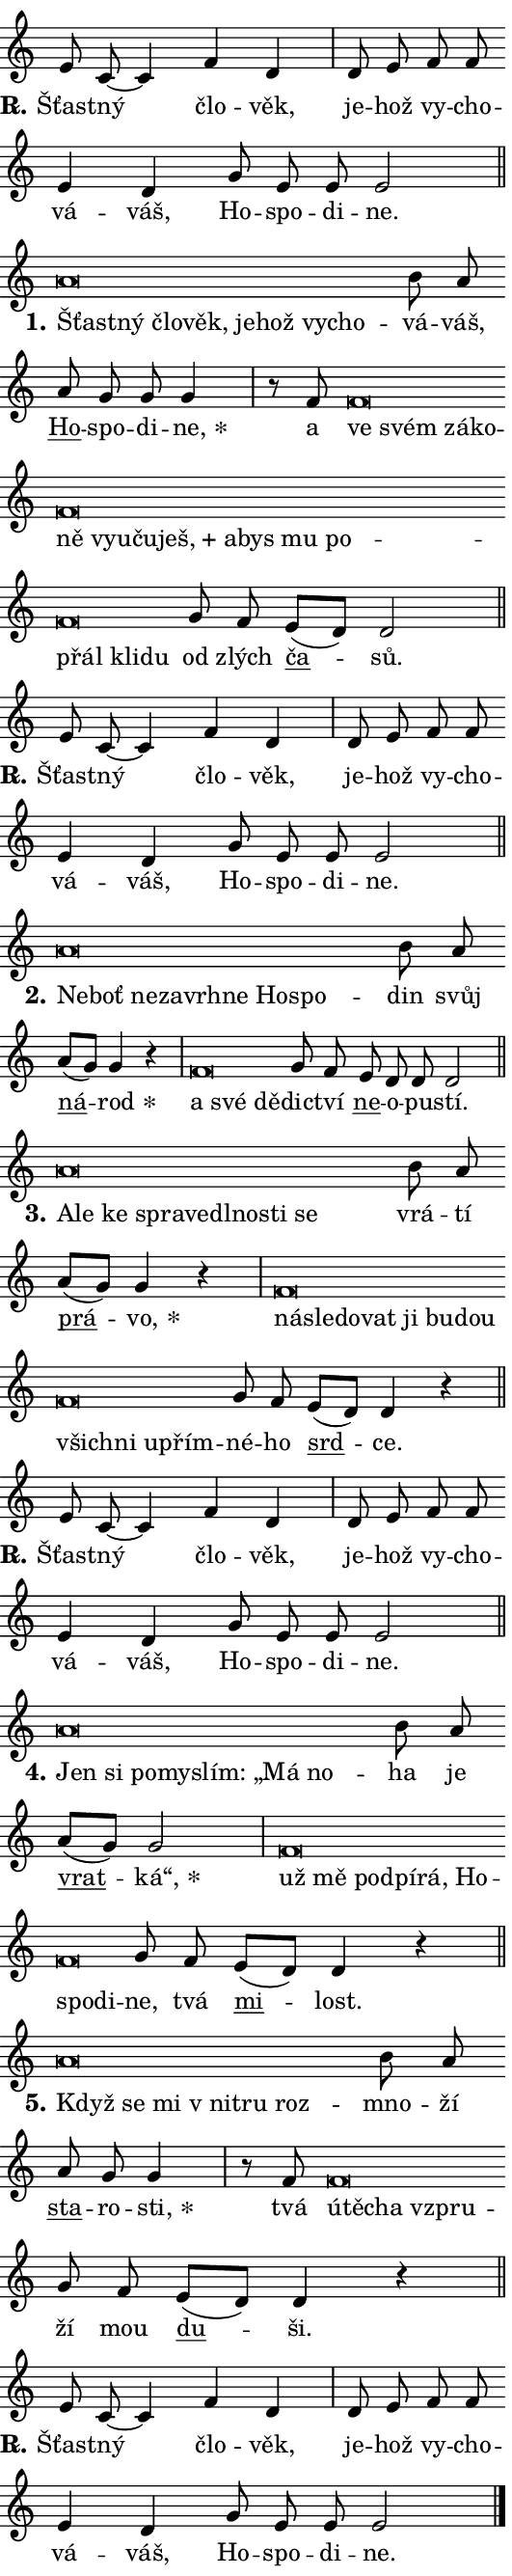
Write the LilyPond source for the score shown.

\version "2.24.0"
\header { tagline = "" }
\paper {
  indent = 0\cm
  top-margin = 0\cm
  right-margin = 0.13\cm % to fit lyric hyphens
  bottom-margin = 0\cm
  left-margin = 0\cm
  paper-width = 9\cm
  page-breaking = #ly:one-page-breaking
  system-system-spacing.basic-distance = #11
  score-system-spacing.basic-distance = #11
  ragged-last = ##f
}


%% Author: Thomas Morley
%% https://lists.gnu.org/archive/html/lilypond-user/2020-05/msg00002.html
#(define (line-position grob)
"Returns position of @var[grob} in current system:
   @code{'start}, if at first time-step
   @code{'end}, if at last time-step
   @code{'middle} otherwise
"
  (let* ((col (ly:item-get-column grob))
         (ln (ly:grob-object col 'left-neighbor))
         (rn (ly:grob-object col 'right-neighbor))
         (col-to-check-left (if (ly:grob? ln) ln col))
         (col-to-check-right (if (ly:grob? rn) rn col))
         (break-dir-left
           (and
             (ly:grob-property col-to-check-left 'non-musical #f)
             (ly:item-break-dir col-to-check-left)))
         (break-dir-right
           (and
             (ly:grob-property col-to-check-right 'non-musical #f)
             (ly:item-break-dir col-to-check-right))))
        (cond ((eqv? 1 break-dir-left) 'start)
              ((eqv? -1 break-dir-right) 'end)
              (else 'middle))))

#(define (tranparent-at-line-position vctor)
  (lambda (grob)
  "Relying on @code{line-position} select the relevant enry from @var{vctor}.
Used to determine transparency,"
    (case (line-position grob)
      ((end) (not (vector-ref vctor 0)))
      ((middle) (not (vector-ref vctor 1)))
      ((start) (not (vector-ref vctor 2))))))

noteHeadBreakVisibility =
#(define-music-function (break-visibility)(vector?)
"Makes @code{NoteHead}s transparent relying on @var{break-visibility}"
#{
  \override NoteHead.transparent =
    #(tranparent-at-line-position break-visibility)
#})

#(define delete-ledgers-for-transparent-note-heads
  (lambda (grob)
    "Reads whether a @code{NoteHead} is transparent.
If so this @code{NoteHead} is removed from @code{'note-heads} from
@var{grob}, which is supposed to be @code{LedgerLineSpanner}.
As a result ledgers are not printed for this @code{NoteHead}"
    (let* ((nhds-array (ly:grob-object grob 'note-heads))
           (nhds-list
             (if (ly:grob-array? nhds-array)
                 (ly:grob-array->list nhds-array)
                 '()))
           ;; Relies on the transparent-property being done before
           ;; Staff.LedgerLineSpanner.after-line-breaking is executed.
           ;; This is fragile ...
           (to-keep
             (remove
               (lambda (nhd)
                 (ly:grob-property nhd 'transparent #f))
               nhds-list)))
      ;; TODO find a better method to iterate over grob-arrays, similiar
      ;; to filter/remove etc for lists
      ;; For now rebuilt from scratch
      (set! (ly:grob-object grob 'note-heads)  '())
      (for-each
        (lambda (nhd)
          (ly:pointer-group-interface::add-grob grob 'note-heads nhd))
        to-keep))))

squashNotes = {
  \override NoteHead.X-extent = #'(-0.2 . 0.2)
  \override NoteHead.Y-extent = #'(-0.75 . 0)
  \override NoteHead.stencil =
    #(lambda (grob)
       (let ((pos (ly:grob-property grob 'staff-position)))
         (begin
           (if (< pos -7) (display "ERROR: Lower brevis then expected\n") (display ""))
           (if (<= pos -6) ly:text-interface::print ly:note-head::print))))
}
unSquashNotes = {
  \revert NoteHead.X-extent
  \revert NoteHead.Y-extent
  \revert NoteHead.stencil
}

hideNotes = \noteHeadBreakVisibility #begin-of-line-visible
unHideNotes = \noteHeadBreakVisibility #all-visible

% work-around for resetting accidentals
% https://lilypond.org/doc/v2.23/Documentation/notation/displaying-rhythms#unmetered-music
cadenzaMeasure = {
  \cadenzaOff
  \partial 1024 s1024
  \cadenzaOn
}

#(define-markup-command (accent layout props text) (markup?)
  "Underline accented syllable"
  (interpret-markup layout props
    #{\markup \override #'(offset . 4.3) \underline { #text }#}))

responsum = \markup \concat {
  "R" \hspace #-1.05 \path #0.1 #'((moveto 0 0.07) (lineto 0.9 0.8)) \hspace #0.05 "."
}

spaceSize = #0.6828661417322834 % exact space size for TeX Gyre Schola

\layout {
  \context {
    \Staff
    \remove "Time_signature_engraver"
    \override LedgerLineSpanner.after-line-breaking = #delete-ledgers-for-transparent-note-heads
  }
  \context {
    \Lyrics {
      \override LyricSpace.minimum-distance = \spaceSize
      \override LyricText.font-name = #"TeX Gyre Schola"
      \override LyricText.font-size = 1
      \override StanzaNumber.font-name = #"TeX Gyre Schola Bold"
      \override StanzaNumber.font-size = 1
    }
  }
  \context {
    \Score 
    \override NoteHead.text =
      #(lambda (grob) 
        (let ((pos (ly:grob-property grob 'staff-position)))
          #{\markup {
            \combine
              \halign #-0.55 \raise #(if (= pos -6) 0 0.5) \override #'(thickness . 2) \draw-line #'(3.2 . 0)
              \musicglyph "noteheads.sM1"
          }#}))
  }
}

% magnetic-lyrics.ily
%
%   written by
%     Jean Abou Samra <jean@abou-samra.fr>
%     Werner Lemberg <wl@gnu.org>
%
%   adapted by
%     Jiri Hon <jiri.hon@gmail.com>
%
% Version 2022-Apr-15

% https://www.mail-archive.com/lilypond-user@gnu.org/msg149350.html

#(define (Left_hyphen_pointer_engraver context)
   "Collect syllable-hyphen-syllable occurrences in lyrics and store
them in properties.  This engraver only looks to the left.  For
example, if the lyrics input is @code{foo -- bar}, it does the
following.

@itemize @bullet
@item
Set the @code{text} property of the @code{LyricHyphen} grob between
@q{foo} and @q{bar} to @code{foo}.

@item
Set the @code{left-hyphen} property of the @code{LyricText} grob with
text @q{foo} to the @code{LyricHyphen} grob between @q{foo} and
@q{bar}.
@end itemize

Use this auxiliary engraver in combination with the
@code{lyric-@/text::@/apply-@/magnetic-@/offset!} hook."
   (let ((hyphen #f)
         (text #f))
     (make-engraver
      (acknowledgers
       ((lyric-syllable-interface engraver grob source-engraver)
        (set! text grob)))
      (end-acknowledgers
       ((lyric-hyphen-interface engraver grob source-engraver)
        ;(when (not (grob::has-interface grob 'lyric-space-interface))
          (set! hyphen grob)));)
      ((stop-translation-timestep engraver)
       (when (and text hyphen)
         (ly:grob-set-object! text 'left-hyphen hyphen))
       (set! text #f)
       (set! hyphen #f)))))

#(define (lyric-text::apply-magnetic-offset! grob)
   "If the space between two syllables is less than the value in
property @code{LyricText@/.details@/.squash-threshold}, move the right
syllable to the left so that it gets concatenated with the left
syllable.

Use this function as a hook for
@code{LyricText@/.after-@/line-@/breaking} if the
@code{Left_@/hyphen_@/pointer_@/engraver} is active."
   (let ((hyphen (ly:grob-object grob 'left-hyphen #f)))
     (when hyphen
       (let ((left-text (ly:spanner-bound hyphen LEFT)))
         (when (grob::has-interface left-text 'lyric-syllable-interface)
           (let* ((common (ly:grob-common-refpoint grob left-text X))
                  (this-x-ext (ly:grob-extent grob common X))
                  (left-x-ext
                   (begin
                     ;; Trigger magnetism for left-text.
                     (ly:grob-property left-text 'after-line-breaking)
                     (ly:grob-extent left-text common X)))
                  ;; `delta` is the gap width between two syllables.
                  (delta (- (interval-start this-x-ext)
                            (interval-end left-x-ext)))
                  (details (ly:grob-property grob 'details))
                  (threshold (assoc-get 'squash-threshold details 0.2)))
             (when (< delta threshold)
               (let* (;; We have to manipulate the input text so that
                      ;; ligatures crossing syllable boundaries are not
                      ;; disabled.  For languages based on the Latin
                      ;; script this is essentially a beautification.
                      ;; However, for non-Western scripts it can be a
                      ;; necessity.
                      (lt (ly:grob-property left-text 'text))
                      (rt (ly:grob-property grob 'text))
                      (is-space (grob::has-interface hyphen 'lyric-space-interface))
                      (space (if is-space " " ""))
                      (extra-delta (if is-space spaceSize 0))
                      ;; Append new syllable.
                      (ltrt-space (if (and (string? lt) (string? rt))
                                (string-append lt space rt)
                                (make-concat-markup (list lt space rt))))
                      ;; Right-align `ltrt` to the right side.
                      (ltrt-space-markup (grob-interpret-markup
                               grob
                               (make-translate-markup
                                (cons (interval-length this-x-ext) 0)
                                (make-right-align-markup ltrt-space)))))
                 (begin
                   ;; Don't print `left-text`.
                   (ly:grob-set-property! left-text 'stencil #f)
                   ;; Set text and stencil (which holds all collected
                   ;; syllables so far) and shift it to the left.
                   (ly:grob-set-property! grob 'text ltrt-space)
                   (ly:grob-set-property! grob 'stencil ltrt-space-markup)
                   (ly:grob-translate-axis! grob (- (- delta extra-delta)) X))))))))))


#(define (lyric-hyphen::displace-bounds-first grob)
   ;; Make very sure this callback isn't triggered too early.
   (let ((left (ly:spanner-bound grob LEFT))
         (right (ly:spanner-bound grob RIGHT)))
     (ly:grob-property left 'after-line-breaking)
     (ly:grob-property right 'after-line-breaking)
     (ly:lyric-hyphen::print grob)))

squashThreshold = #0.4

\layout {
  \context {
    \Lyrics
    \consists #Left_hyphen_pointer_engraver
    \override LyricText.after-line-breaking =
      #lyric-text::apply-magnetic-offset!
    \override LyricHyphen.stencil = #lyric-hyphen::displace-bounds-first
    \override LyricText.details.squash-threshold = \squashThreshold
    \override LyricHyphen.minimum-distance = 0
    \override LyricHyphen.minimum-length = \squashThreshold
  }
}

squashText = \override LyricText.details.squash-threshold = 9999
unSquashText = \override LyricText.details.squash-threshold = \squashThreshold

leftText = \override LyricText.self-alignment-X = #LEFT
unLeftText = \revert LyricText.self-alignment-X

starOffset = #(lambda (grob) 
                (let ((x_offset (ly:self-alignment-interface::aligned-on-x-parent grob)))
                  (if (= x_offset 0) 0 (+ x_offset 1.2))))

star = #(define-music-function (syllable)(string?)
"Append star separator at the end of a syllable"
#{
  \once \override LyricText.X-offset = #starOffset
  \lyricmode { \markup {
    #syllable
    \override #'((font-name . "TeX Gyre Schola Bold")) \hspace #0.2 \lower #0.65 \larger "*"
  } }
#})

starAccent = #(define-music-function (syllable)(string?)
"Append star separator at the end of a syllable and make accent"
#{
  \once \override LyricText.X-offset = #starOffset
  \lyricmode { \markup {
    \accent #syllable
    \override #'((font-name . "TeX Gyre Schola Bold")) \hspace #0.2 \lower #0.65 \larger "*"
  } }
#})

breath = #(define-music-function (syllable)(string?)
"Append breathing indicator at the end of a syllable"
#{
  \lyricmode { \markup { #syllable "+" } }
#})

optionalBreath = #(define-music-function (syllable)(string?)
"Append optional breathing indicator at the end of a syllable"
#{
  \lyricmode { \markup { #syllable "(+)" } }
#})


\score {
    <<
        \new Voice = "melody" { \cadenzaOn \key c \major \relative { e'8 c~ c4 f d \cadenzaMeasure \bar "|" d8 e \bar "" f f \bar "" e4 d \bar "" g8 e e e2 \cadenzaMeasure \bar "||" \break } }
        \new Lyrics \lyricsto "melody" { \lyricmode { \set stanza = \responsum
Šťast -- ný člo -- věk, je -- hož vy -- cho -- vá -- váš, Ho -- spo -- di -- ne. } }
    >>
    \layout {}
}

\score {
    <<
        \new Voice = "melody" { \cadenzaOn \key c \major \relative { \squashNotes a'\breve*1/16 \hideNotes \breve*1/16 \bar "" \breve*1/16 \bar "" \breve*1/16 \bar "" \breve*1/16 \bar "" \breve*1/16 \bar "" \breve*1/16 \breve*1/16 \bar "" \unHideNotes \unSquashNotes b8 a \bar "" a g g g4 \cadenzaMeasure \bar "|" r8 f8 \squashNotes f\breve*1/16 \hideNotes \breve*1/16 \bar "" \breve*1/16 \bar "" \breve*1/16 \bar "" \breve*1/16 \bar "" \breve*1/16 \bar "" \breve*1/16 \bar "" \breve*1/16 \bar "" \breve*1/16 \bar "" \breve*1/16 \bar "" \breve*1/16 \bar "" \breve*1/16 \bar "" \breve*1/16 \bar "" \breve*1/16 \bar "" \breve*1/16 \breve*1/16 \bar "" \unHideNotes \unSquashNotes g8 f \bar "" e[( d)] d2 \cadenzaMeasure \bar "||" \break } }
        \new Lyrics \lyricsto "melody" { \lyricmode { \set stanza = "1."
\leftText Šťast -- \squashText ný člo -- věk, je -- hož vy -- cho -- \unLeftText \unSquashText vá -- váš, \markup \accent Ho -- spo -- di -- \star ne, a \leftText ve \squashText svém zá -- ko -- ně vy -- u -- ču -- \breath "ješ," a -- bys mu po -- přál kli -- du \unLeftText \unSquashText od zlých \markup \accent ča -- sů. } }
    >>
    \layout {}
}

\score {
    <<
        \new Voice = "melody" { \cadenzaOn \key c \major \relative { e'8 c~ c4 f d \cadenzaMeasure \bar "|" d8 e \bar "" f f \bar "" e4 d \bar "" g8 e e e2 \cadenzaMeasure \bar "||" \break } }
        \new Lyrics \lyricsto "melody" { \lyricmode { \set stanza = \responsum
Šťast -- ný člo -- věk, je -- hož vy -- cho -- vá -- váš, Ho -- spo -- di -- ne. } }
    >>
    \layout {}
}

\score {
    <<
        \new Voice = "melody" { \cadenzaOn \key c \major \relative { \squashNotes a'\breve*1/16 \hideNotes \breve*1/16 \bar "" \breve*1/16 \bar "" \breve*1/16 \bar "" \breve*1/16 \bar "" \breve*1/16 \bar "" \breve*1/16 \breve*1/16 \bar "" \unHideNotes \unSquashNotes b8 a \bar "" a[( g)] g4 r \cadenzaMeasure \bar "|" \squashNotes f\breve*1/16 \hideNotes \breve*1/16 \breve*1/16 \bar "" \unHideNotes \unSquashNotes g8 f \bar "" e d d d2 \cadenzaMeasure \bar "||" \break } }
        \new Lyrics \lyricsto "melody" { \lyricmode { \set stanza = "2."
\leftText Ne -- \squashText boť ne -- za -- vrh -- ne Ho -- spo -- \unLeftText \unSquashText din svůj \markup \accent ná -- \star rod \leftText a \squashText své dě -- \unLeftText \unSquashText dic -- tví \markup \accent ne -- o -- pu -- stí. } }
    >>
    \layout {}
}

\score {
    <<
        \new Voice = "melody" { \cadenzaOn \key c \major \relative { \squashNotes a'\breve*1/16 \hideNotes \breve*1/16 \bar "" \breve*1/16 \bar "" \breve*1/16 \bar "" \breve*1/16 \bar "" \breve*1/16 \bar "" \breve*1/16 \bar "" \breve*1/16 \breve*1/16 \bar "" \unHideNotes \unSquashNotes b8 a \bar "" a[( g)] g4 r \cadenzaMeasure \bar "|" \squashNotes f\breve*1/16 \hideNotes \breve*1/16 \bar "" \breve*1/16 \bar "" \breve*1/16 \bar "" \breve*1/16 \bar "" \breve*1/16 \bar "" \breve*1/16 \bar "" \breve*1/16 \bar "" \breve*1/16 \bar "" \breve*1/16 \breve*1/16 \bar "" \unHideNotes \unSquashNotes g8 f \bar "" e[( d)] d4 r \cadenzaMeasure \bar "||" \break } }
        \new Lyrics \lyricsto "melody" { \lyricmode { \set stanza = "3."
\leftText A -- \squashText le ke spra -- ve -- dl -- no -- sti se \unLeftText \unSquashText vrá -- tí \markup \accent prá -- \star vo, \leftText ná -- \squashText sle -- do -- vat ji bu -- dou všich -- ni u -- přím -- \unLeftText \unSquashText né -- ho \markup \accent srd -- ce. } }
    >>
    \layout {}
}

\score {
    <<
        \new Voice = "melody" { \cadenzaOn \key c \major \relative { e'8 c~ c4 f d \cadenzaMeasure \bar "|" d8 e \bar "" f f \bar "" e4 d \bar "" g8 e e e2 \cadenzaMeasure \bar "||" \break } }
        \new Lyrics \lyricsto "melody" { \lyricmode { \set stanza = \responsum
Šťast -- ný člo -- věk, je -- hož vy -- cho -- vá -- váš, Ho -- spo -- di -- ne. } }
    >>
    \layout {}
}

\score {
    <<
        \new Voice = "melody" { \cadenzaOn \key c \major \relative { \squashNotes a'\breve*1/16 \hideNotes \breve*1/16 \bar "" \breve*1/16 \bar "" \breve*1/16 \bar "" \breve*1/16 \bar "" \breve*1/16 \breve*1/16 \bar "" \unHideNotes \unSquashNotes b8 a \bar "" a[( g)] g2 \cadenzaMeasure \bar "|" \squashNotes f\breve*1/16 \hideNotes \breve*1/16 \bar "" \breve*1/16 \bar "" \breve*1/16 \bar "" \breve*1/16 \bar "" \breve*1/16 \bar "" \breve*1/16 \breve*1/16 \bar "" \unHideNotes \unSquashNotes g8 f \bar "" e[( d)] d4 r \cadenzaMeasure \bar "||" \break } }
        \new Lyrics \lyricsto "melody" { \lyricmode { \set stanza = "4."
\leftText Jen \squashText si po -- my -- slím: „Má no -- \unLeftText \unSquashText ha je \markup \accent vrat -- \star ká“, \leftText už \squashText mě pod -- pí -- rá, Ho -- spo -- di -- \unLeftText \unSquashText ne, tvá \markup \accent mi -- lost. } }
    >>
    \layout {}
}

\score {
    <<
        \new Voice = "melody" { \cadenzaOn \key c \major \relative { \squashNotes a'\breve*1/16 \hideNotes \breve*1/16 \bar "" \breve*1/16 \bar "" \breve*1/16 \bar "" \breve*1/16 \breve*1/16 \bar "" \unHideNotes \unSquashNotes b8 a \bar "" a g g4 \cadenzaMeasure \bar "|" r8 f8 \squashNotes f\breve*1/16 \hideNotes \breve*1/16 \bar "" \breve*1/16 \breve*1/16 \bar "" \unHideNotes \unSquashNotes g8 f \bar "" e[( d)] d4 r \cadenzaMeasure \bar "||" \break } }
        \new Lyrics \lyricsto "melody" { \lyricmode { \set stanza = "5."
\leftText Když \squashText se mi "v ni" -- tru roz -- \unLeftText \unSquashText mno -- ží \markup \accent sta -- ro -- \star sti, tvá \leftText ú -- \squashText tě -- cha vzpru -- \unLeftText \unSquashText ží mou \markup \accent du -- ši. } }
    >>
    \layout {}
}

\score {
    <<
        \new Voice = "melody" { \cadenzaOn \key c \major \relative { e'8 c~ c4 f d \cadenzaMeasure \bar "|" d8 e \bar "" f f \bar "" e4 d \bar "" g8 e e e2 \cadenzaMeasure \bar "||" \break } \bar "|." }
        \new Lyrics \lyricsto "melody" { \lyricmode { \set stanza = \responsum
Šťast -- ný člo -- věk, je -- hož vy -- cho -- vá -- váš, Ho -- spo -- di -- ne. } }
    >>
    \layout {}
}
